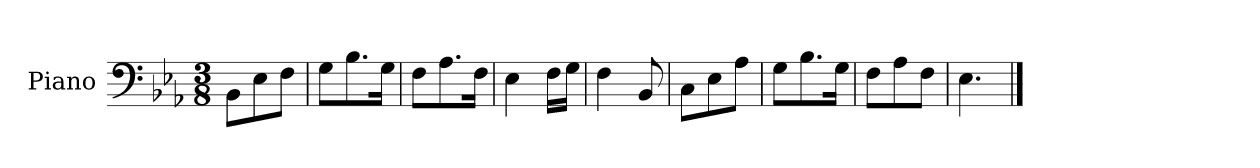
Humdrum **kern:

**kern
*part1
*staff1
*I"Piano
*I'Pno
*clefF4
*k[b-e-a-]
*E-:
*M3/8
=1
8BB-\L
8E-\
8F\J
=2
8G\L
8.B-\
16G\Jk
=3
8F\L
8.A-\
16F\Jk
=4
4E-\
16F\LL
16G\JJ
=5
4F\
8BB-/
=6
8C\L
8E-\
8A-\J
=7
8G\L
8.B-\
16G\Jk
=8
8F\L
8A-\
8F\J
=9
4.E-\
==
*-
